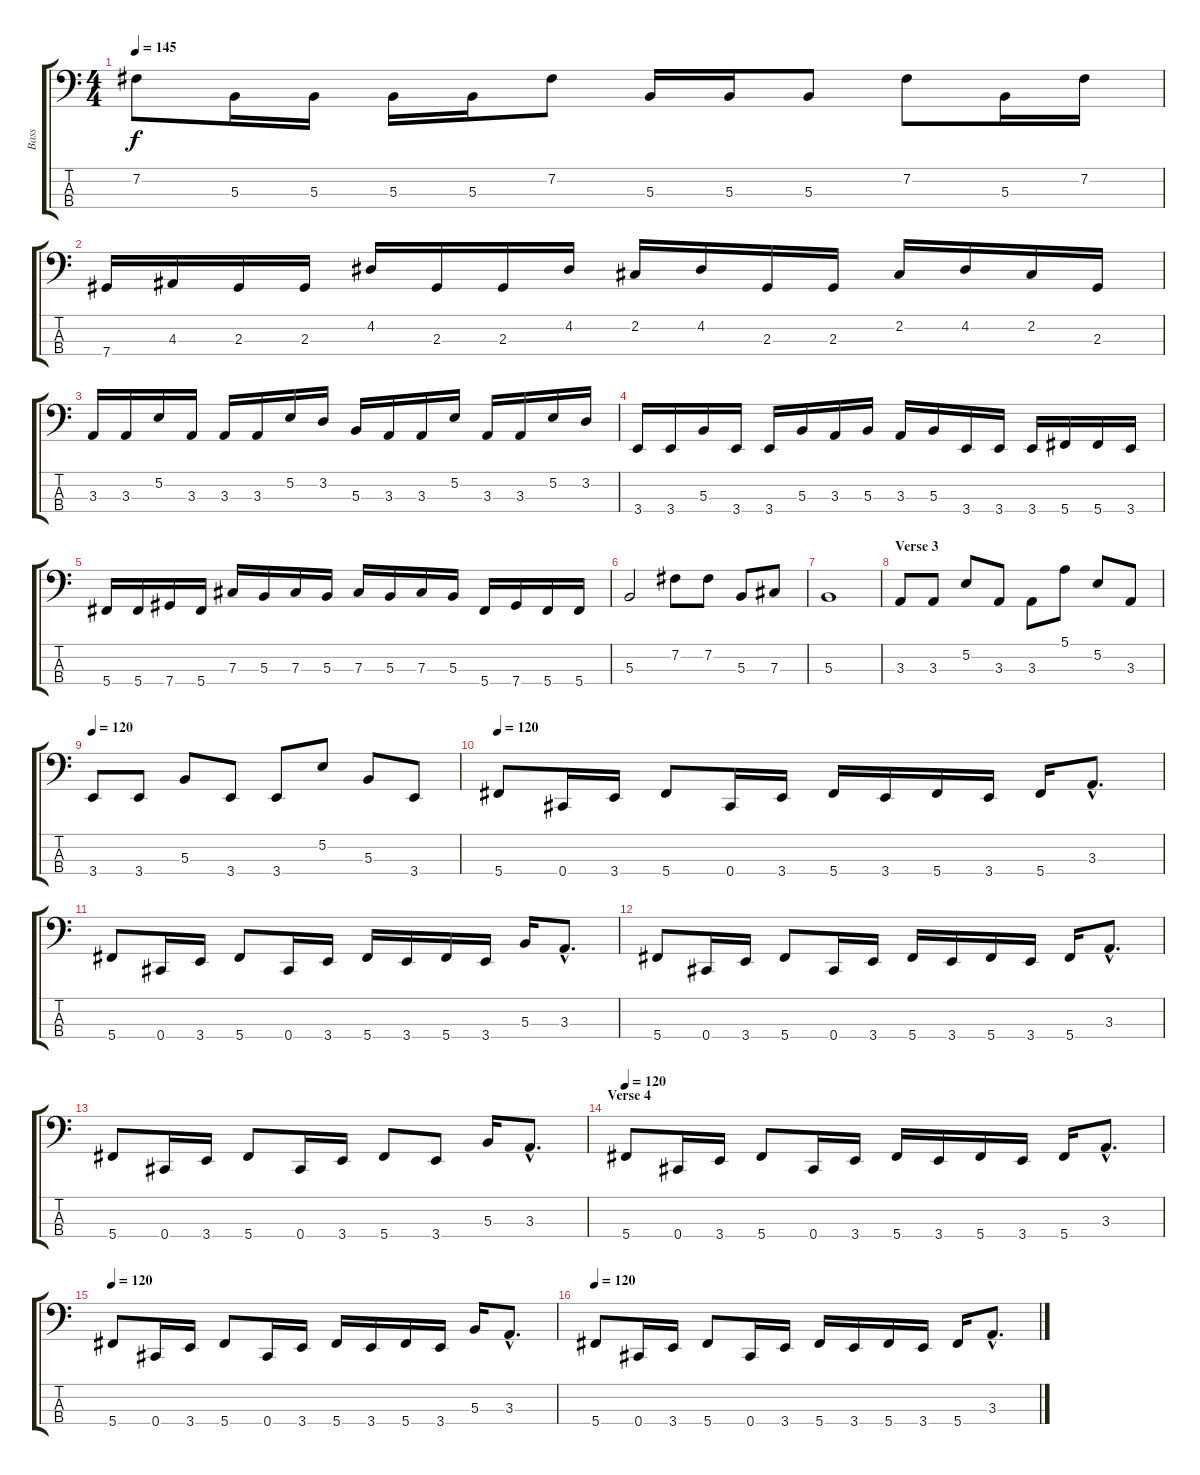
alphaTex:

\track ("Bass" "Bass") {instrument electricbassfinger}
\staff {score tabs}
\tuning (E2 B1 Gb1 Db1) {hide}
\ts (4 4)
\tempo 145
\clef f4
\ks c
7.2.8{dy f} 5.3.16 5.3.16 5.3.16 5.3.16 7.2.8 5.3.16 5.3.16 5.3.8 7.2.8 5.3.16 7.2.16 |
7.4.16 4.3.16 2.3.16 2.3.16 4.2.16 2.3.16 2.3.16 4.2.16 2.2.16 4.2.16 2.3.16 2.3.16 2.2.16 4.2.16 2.2.16 2.3.16 |
3.3.16 3.3.16 5.2.16 3.3.16 3.3.16 3.3.16 5.2.16 3.2.16 5.3.16 3.3.16 3.3.16 5.2.16 3.3.16 3.3.16 5.2.16 3.2.16 |
3.4.16 3.4.16 5.3.16 3.4.16 3.4.16 5.3.16 3.3.16 5.3.16 3.3.16 5.3.16 3.4.16 3.4.16 3.4.16 5.4.16 5.4.16 3.4.16 |
5.4.16 5.4.16 7.4.16 5.4.16 7.3.16 5.3.16 7.3.16 5.3.16 7.3.16 5.3.16 7.3.16 5.3.16 5.4.16 7.4.16 5.4.16 5.4.16 |
5.3.2 7.2.8 7.2.8 5.3.8 7.3.8 |
5.3.1 |
\section ("" "Verse 3")
3.3.8 3.3.8 5.2.8 3.3.8 3.3.8 5.1.8 5.2.8 3.3.8 |
\tempo 120
3.4.8 3.4.8 5.3.8 3.4.8 3.4.8 5.2.8 5.3.8 3.4.8 |
\tempo 120
5.4.8 0.4.16 3.4.16 5.4.8 0.4.16 3.4.16 5.4.16 3.4.16 5.4.16 3.4.16 5.4.16 3.3{hac}.8{d} |
5.4.8 0.4.16 3.4.16 5.4.8 0.4.16 3.4.16 5.4.16 3.4.16 5.4.16 3.4.16 5.3.16 3.3{hac}.8{d} |
5.4.8 0.4.16 3.4.16 5.4.8 0.4.16 3.4.16 5.4.16 3.4.16 5.4.16 3.4.16 5.4.16 3.3{hac}.8{d} |
5.4.8 0.4.16 3.4.16 5.4.8 0.4.16 3.4.16 5.4.8 3.4.8 5.3.16 3.3{hac}.8{d} |
\section ("" "Verse 4")
\tempo 120
5.4.8 0.4.16 3.4.16 5.4.8 0.4.16 3.4.16 5.4.16 3.4.16 5.4.16 3.4.16 5.4.16 3.3{hac}.8{d} |
\tempo 120
5.4.8 0.4.16 3.4.16 5.4.8 0.4.16 3.4.16 5.4.16 3.4.16 5.4.16 3.4.16 5.3.16 3.3{hac}.8{d} |
\tempo 120
5.4.8 0.4.16 3.4.16 5.4.8 0.4.16 3.4.16 5.4.16 3.4.16 5.4.16 3.4.16 5.4.16 3.3{hac}.8{d}
